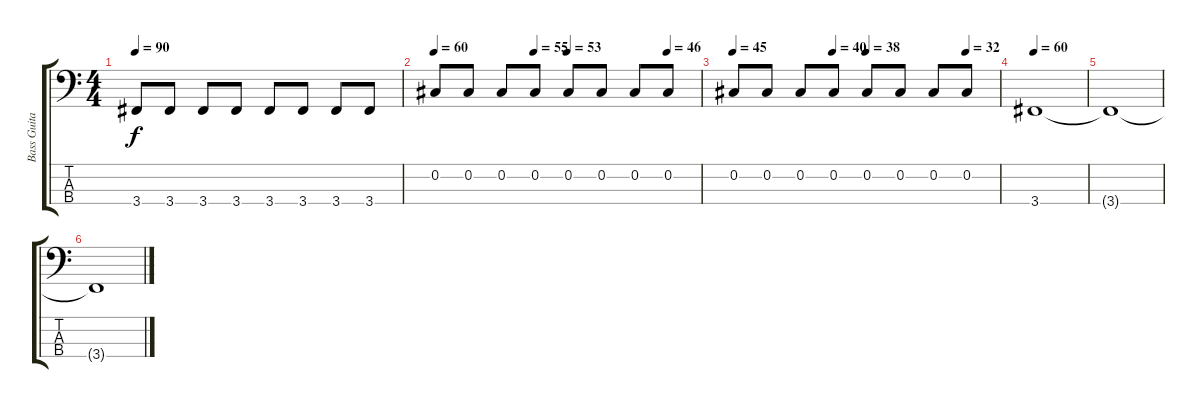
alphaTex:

\track ("Bass Guitar" "Bass Guita") {instrument electricbassfinger}
\staff {score tabs}
\tuning (Gb2 Db2 Ab1 Eb1) {hide}
\ts (4 4)
\tempo 90
\clef f4
\ks c
3.4.8{dy f} 3.4.8 3.4.8 3.4.8 3.4.8 3.4.8 3.4.8 3.4.8 |
\tempo 60
\tempo (55 0.375)
\tempo (53 0.5)
\tempo (46 0.875)
0.2.8 0.2.8 0.2.8 0.2.8 0.2.8 0.2.8 0.2.8 0.2.8 |
\tempo 45
\tempo (40 0.375)
\tempo (38 0.5)
\tempo (32 0.875)
0.2.8 0.2.8 0.2.8 0.2.8 0.2.8 0.2.8 0.2.8 0.2.8 |
\tempo 60
3.4.1 |
3.4{t}.1 |
3.4{t}.1
